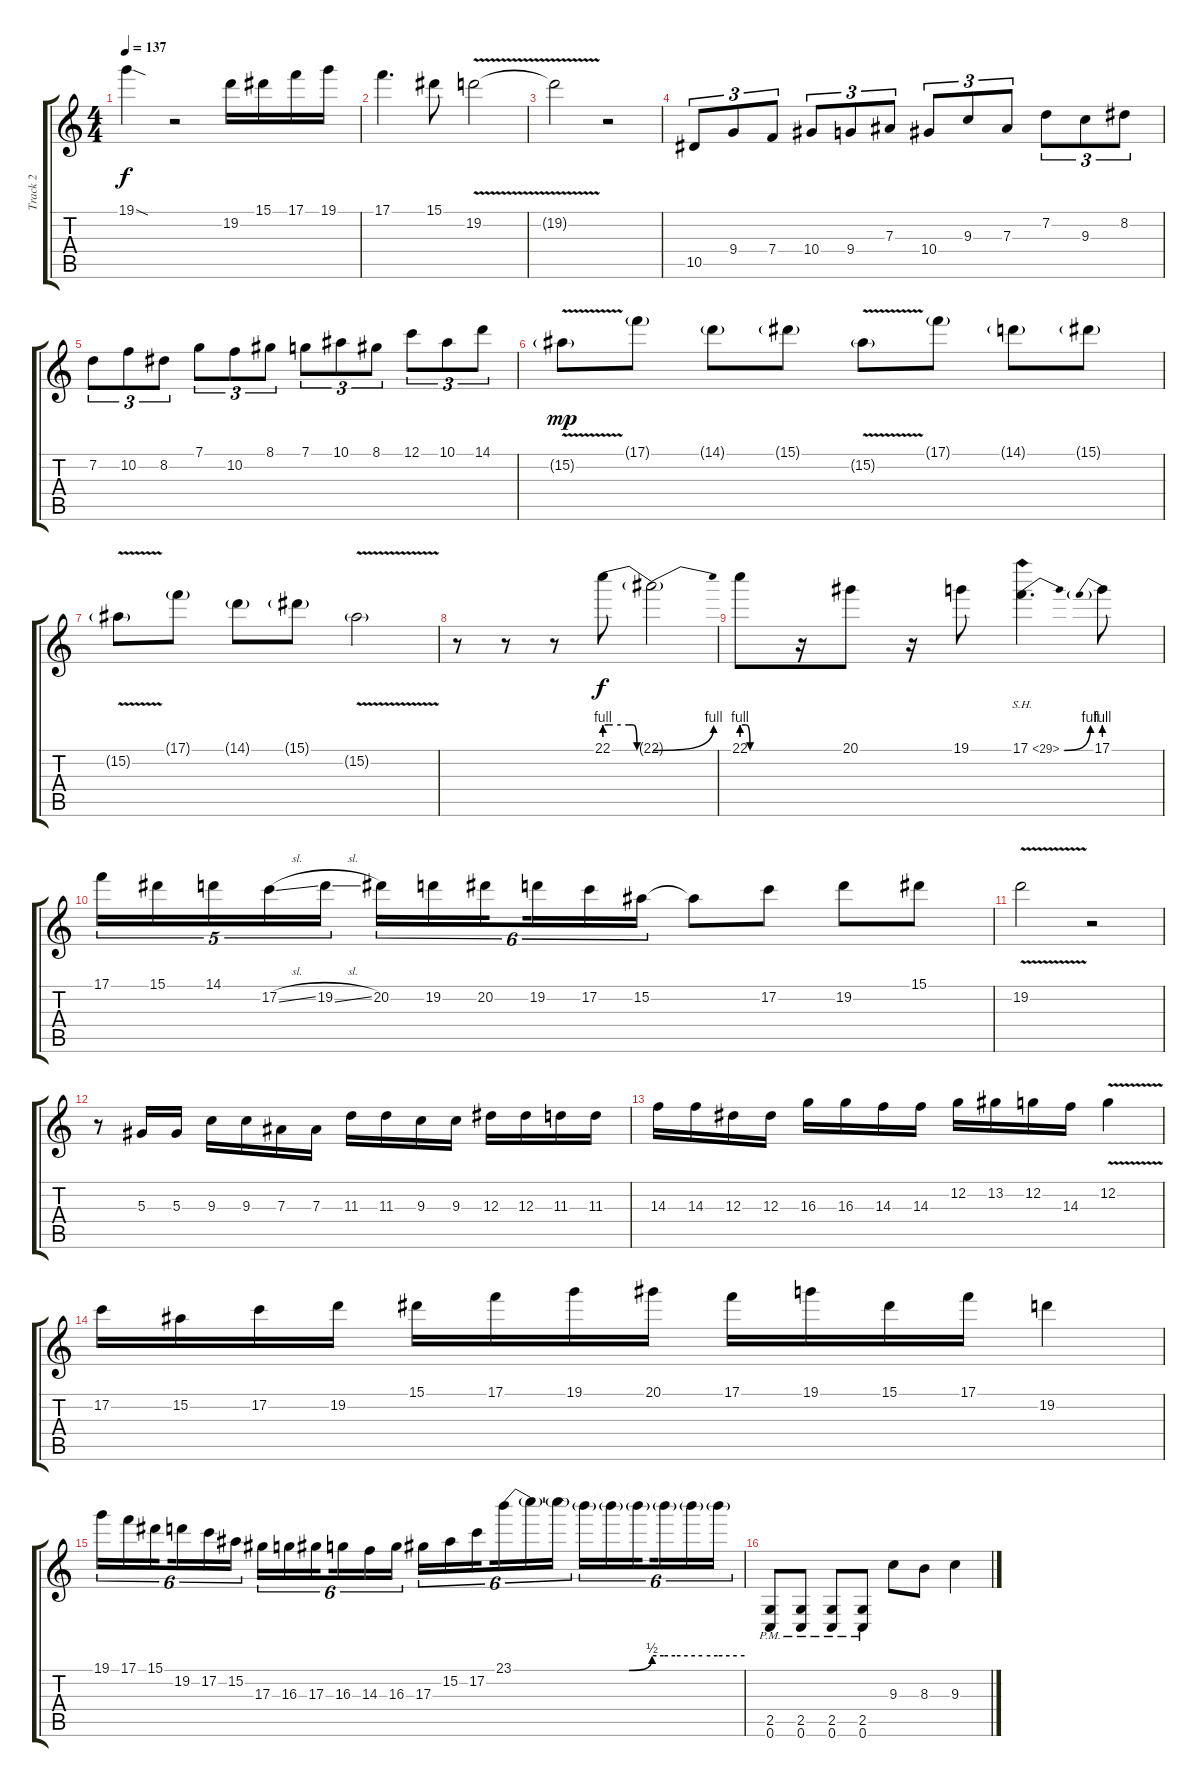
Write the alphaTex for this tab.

\track ("Track 2" "Track 2") {instrument distortionguitar}
\staff {score tabs}
\tuning (C4 G3 Eb3 Bb2 F2 C2) {hide}
\ts (4 4)
\tempo 137
\clef g2
\ks c
19.1{sod t}.4{dy f} r.2 19.2.16 15.1.16 17.1.16 19.1.16 |
17.1.4{d} 15.1.8 19.2{v}.2 |
19.2{t}.2 r.2 |
10.5.8{tu (3 2)} 9.4.8{tu (3 2)} 7.4.8{tu (3 2)} 10.4.8{tu (3 2)} 9.4.8{tu (3 2)} 7.3.8{tu (3 2)} 10.4.8{tu (3 2)} 9.3.8{tu (3 2)} 7.3.8{tu (3 2)} 7.2.8{tu (3 2)} 9.3.8{tu (3 2)} 8.2.8{tu (3 2)} |
7.2.8{tu (3 2)} 10.2.8{tu (3 2)} 8.2.8{tu (3 2)} 7.1.8{tu (3 2)} 10.2.8{tu (3 2)} 8.1.8{tu (3 2)} 7.1.8{tu (3 2)} 10.1.8{tu (3 2)} 8.1.8{tu (3 2)} 12.1.8{tu (3 2)} 10.1.8{tu (3 2)} 14.1.8{tu (3 2)} |
15.2{v g}.8{dy mp} 17.1{g}.8 14.1{g}.8 15.1{g}.8 15.2{v g}.8 17.1{g}.8 14.1{g}.8 15.1{g}.8 |
15.2{v g}.8 17.1{g}.8 14.1{g}.8 15.1{g}.8 15.2{v g}.2 |
r.8 r.8 r.8 22.1{be (custom 0 4 6 4 10 4 20 4 30 4 35 4 40 0 50 0 60 0)}.8{dy f} 22.1{be (bend 0 0 60 4) t}.2 |
22.1{be (custom 0 4 5 4 10 0 15 0 25 0 29 0 51 0 60 0)}.8 r.16 20.1.8 r.16 19.1.8 17.1{be (bend 0 0 60 4) sh 12}.4{d} 17.1{be (prebend 0 4 60 4)}.8 |
17.1.16{tu (5 4)} 15.1.16{tu (5 4)} 14.1.16{tu (5 4)} 17.2{sl}.16{tu (5 4)} 19.2{sl}.16{tu (5 4)} 20.2.16{tu (6 4)} 19.2.16{tu (6 4)} 20.2.16{tu (6 4) beam splitsecondary} 19.2.16{tu (6 4)} 17.2.16{tu (6 4)} 15.2.16{tu (6 4)} 15.2{t}.8 17.2.8 19.2.8 15.1.8 |
19.2{v}.2 r.2 |
r.8 5.3.16 5.3.16 9.3.16 9.3.16 7.3.16 7.3.16 11.3.16 11.3.16 9.3.16 9.3.16 12.3.16 12.3.16 11.3.16 11.3.16 |
14.3.16 14.3.16 12.3.16 12.3.16 16.3.16 16.3.16 14.3.16 14.3.16 12.2.16 13.2.16 12.2.16 14.3.16 12.2{v}.4 |
17.2.16 15.2.16 17.2.16 19.2.16 15.1.16 17.1.16 19.1.16 20.1.16 17.1.16 19.1.16 15.1.16 17.1.16 19.2.4 |
19.1.16{tu (6 4)} 17.1.16{tu (6 4)} 15.1.16{tu (6 4) beam splitsecondary} 19.2.16{tu (6 4)} 17.2.16{tu (6 4)} 15.2.16{tu (6 4)} 17.3.16{tu (6 4)} 16.3.16{tu (6 4)} 17.3.16{tu (6 4) beam splitsecondary} 16.3.16{tu (6 4)} 14.3.16{tu (6 4)} 16.3.16{tu (6 4)} 17.3.16{tu (6 4)} 15.2.16{tu (6 4)} 17.2.16{tu (6 4) beam splitsecondary} 23.1{be (custom 0 0 15 0 30 0 36 2 39 2 42 2 49 2 53 2 58 2 60 2)}.16{tu (6 4)} 23.1{t}.16{tu (6 4)} 23.1{t}.16{tu (6 4)} 23.1{t}.16{tu (6 4)} 23.1{t}.16{tu (6 4)} 23.1{t}.16{tu (6 4) beam splitsecondary} 23.1{t}.16{tu (6 4)} 23.1{t}.16{tu (6 4)} 23.1{t}.16{tu (6 4)} |
(2.5{pm} 0.6{pm}).8 (2.5{pm} 0.6{pm}).8 (2.5{pm} 0.6{pm}).8 (2.5{pm} 0.6{pm}).8 9.3.8 8.3.8 9.3.4
